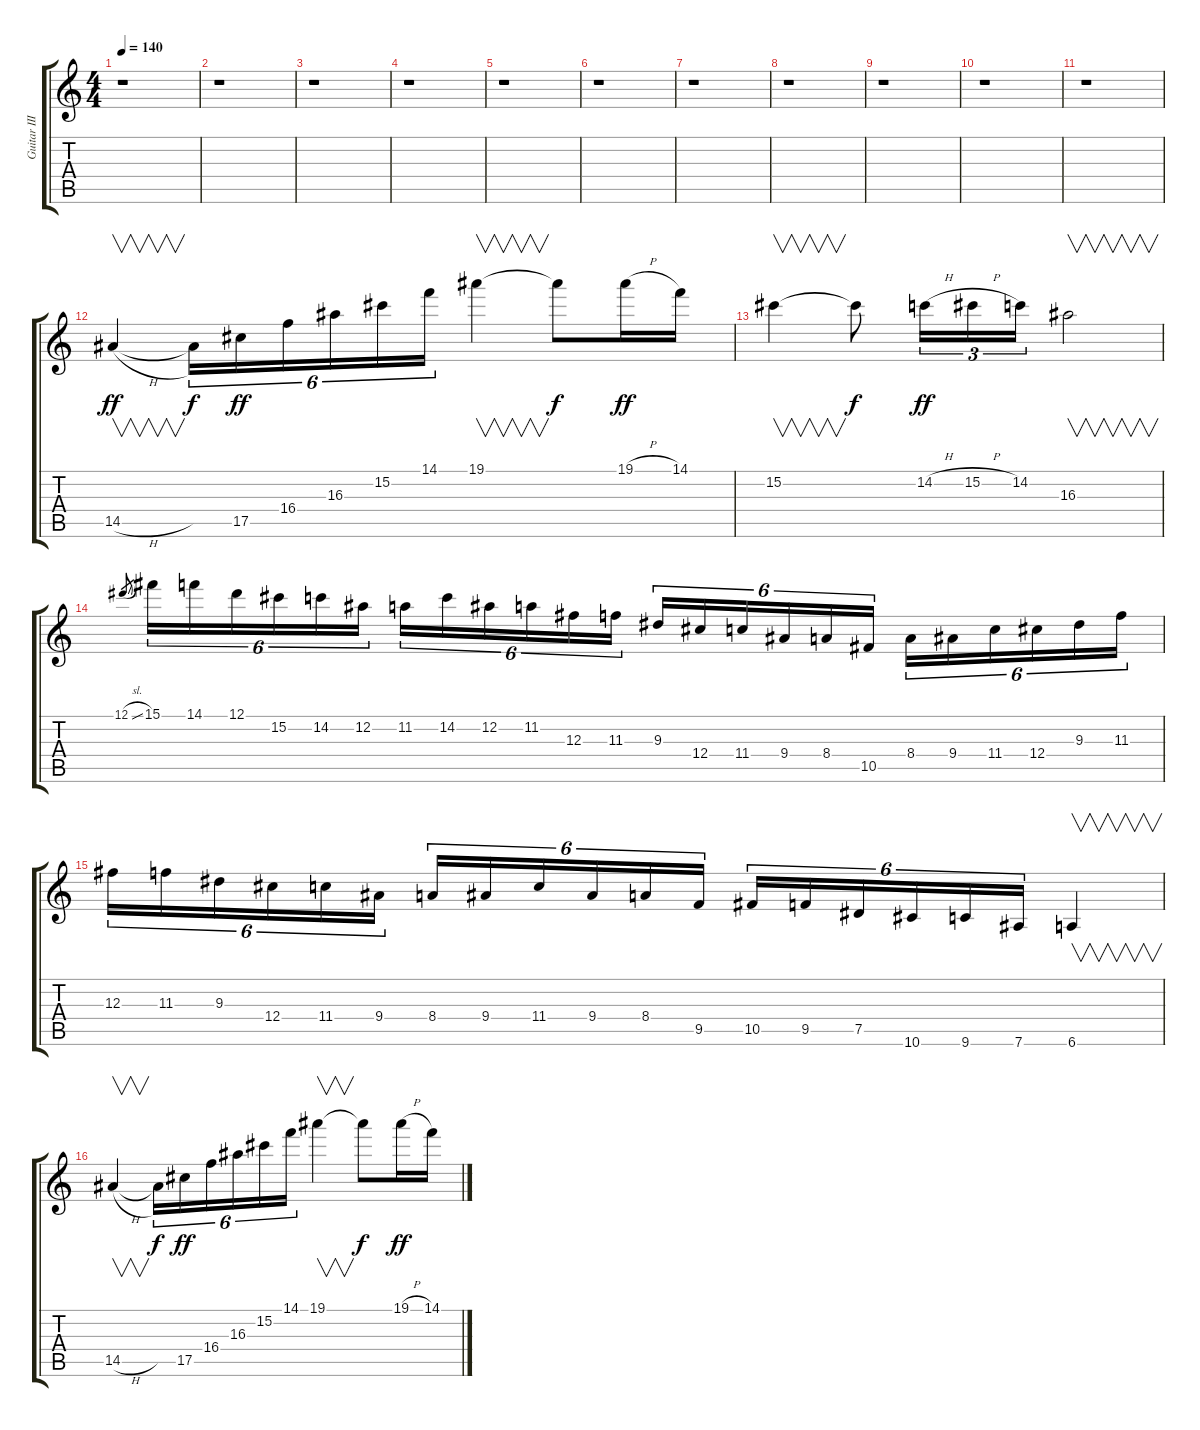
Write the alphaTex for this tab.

\track ("Guitar III" "Guitar III") {instrument acousticguitarnylon}
\staff {score tabs}
\tuning (Eb4 Bb3 Gb3 Db3 Ab2 Eb2) {hide}
\ts (4 4)
\tempo 140
\clef g2
\ks c
r.1{dy ff} |
r.1 |
r.1 |
r.1 |
r.1 |
r.1 |
r.1 |
r.1 |
r.1 |
r.1 |
r.1 |
14.5{h}.4{v} 14.5{t}.16{tu (6 4) dy f} 17.5.16{tu (6 4) dy ff} 16.4.16{tu (6 4)} 16.3.16{tu (6 4)} 15.2.16{tu (6 4)} 14.1.16{tu (6 4)} 19.1.4{v} 19.1{t}.8{dy f} 19.1{h}.16{dy ff} 14.1.16 |
15.2.4{v} 15.2{t}.8{dy f} 14.2{h}.16{tu (3 2) dy ff} 15.2{h}.16{tu (3 2)} 14.2.16{tu (3 2)} 16.3.2{v} |
12.1{sl}.8{gr} 15.1.16{tu (6 4)} 14.1.16{tu (6 4)} 12.1.16{tu (6 4)} 15.2.16{tu (6 4)} 14.2.16{tu (6 4)} 12.2.16{tu (6 4)} 11.2.16{tu (6 4)} 14.2.16{tu (6 4)} 12.2.16{tu (6 4)} 11.2.16{tu (6 4)} 12.3.16{tu (6 4)} 11.3.16{tu (6 4)} 9.3.16{tu (6 4)} 12.4.16{tu (6 4)} 11.4.16{tu (6 4)} 9.4.16{tu (6 4)} 8.4.16{tu (6 4)} 10.5.16{tu (6 4)} 8.4.16{tu (6 4)} 9.4.16{tu (6 4)} 11.4.16{tu (6 4)} 12.4.16{tu (6 4)} 9.3.16{tu (6 4)} 11.3.16{tu (6 4)} |
12.3.16{tu (6 4)} 11.3.16{tu (6 4)} 9.3.16{tu (6 4)} 12.4.16{tu (6 4)} 11.4.16{tu (6 4)} 9.4.16{tu (6 4)} 8.4.16{tu (6 4)} 9.4.16{tu (6 4)} 11.4.16{tu (6 4)} 9.4.16{tu (6 4)} 8.4.16{tu (6 4)} 9.5.16{tu (6 4)} 10.5.16{tu (6 4)} 9.5.16{tu (6 4)} 7.5.16{tu (6 4)} 10.6.16{tu (6 4)} 9.6.16{tu (6 4)} 7.6.16{tu (6 4)} 6.6.4{v} |
14.5{h}.4{v} 14.5{t}.16{tu (6 4) dy f} 17.5.16{tu (6 4) dy ff} 16.4.16{tu (6 4)} 16.3.16{tu (6 4)} 15.2.16{tu (6 4)} 14.1.16{tu (6 4)} 19.1.4{v} 19.1{t}.8{dy f} 19.1{h}.16{dy ff} 14.1.16
